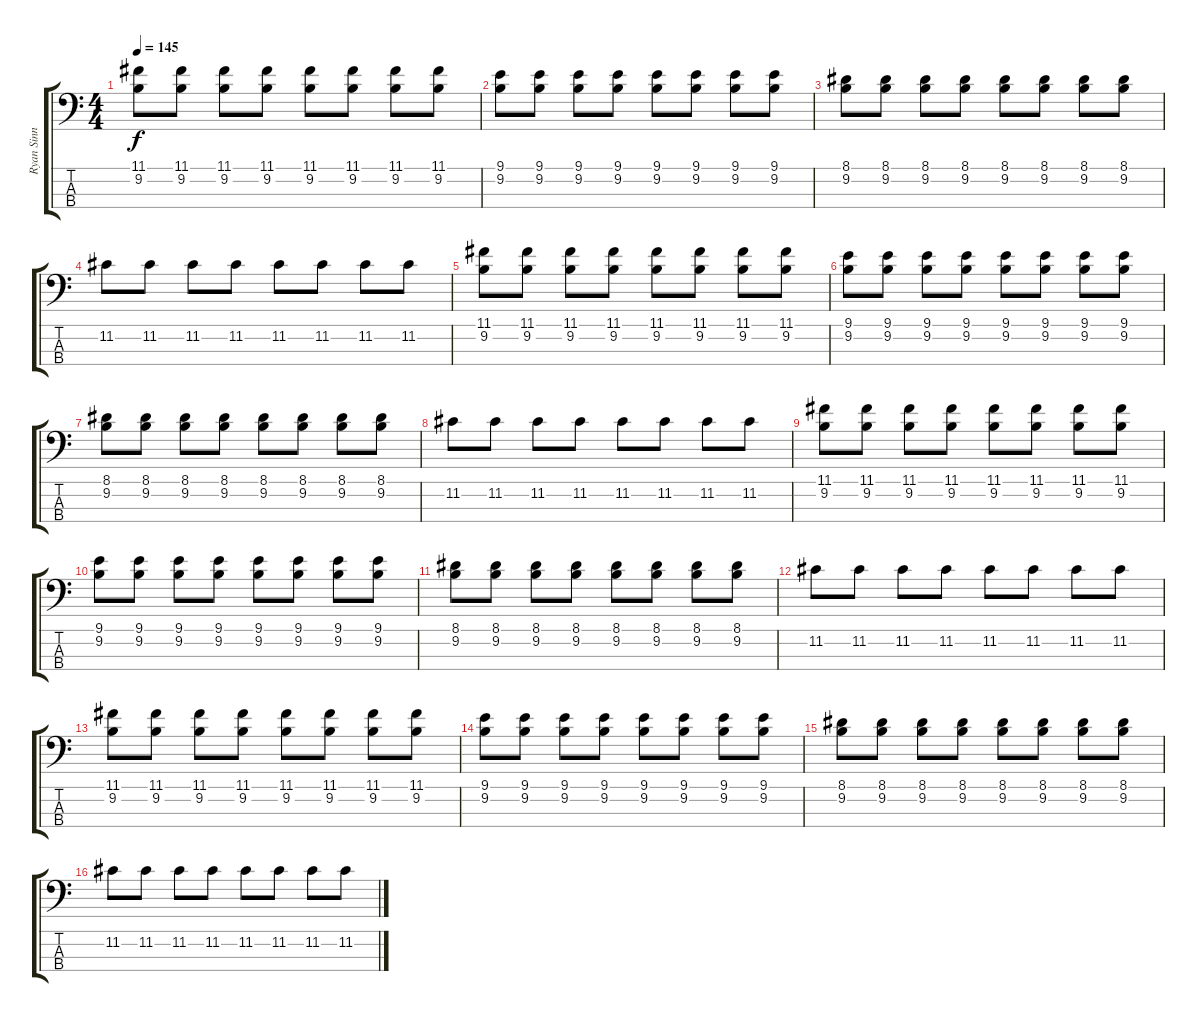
\track ("Ryan Sinn" "Ryan Sinn") {instrument electricbasspick}
\staff {score tabs}
\tuning (G2 D2 A1 E1) {hide}
\ts (4 4)
\tempo 145
\clef f4
\ks c
(11.1 9.2).8{dy f} (11.1 9.2).8 (11.1 9.2).8 (11.1 9.2).8 (11.1 9.2).8 (11.1 9.2).8 (11.1 9.2).8 (11.1 9.2).8 |
(9.1 9.2).8 (9.1 9.2).8 (9.1 9.2).8 (9.1 9.2).8 (9.1 9.2).8 (9.1 9.2).8 (9.1 9.2).8 (9.1 9.2).8 |
(8.1 9.2).8 (8.1 9.2).8 (8.1 9.2).8 (8.1 9.2).8 (8.1 9.2).8 (8.1 9.2).8 (8.1 9.2).8 (8.1 9.2).8 |
11.2.8 11.2.8 11.2.8 11.2.8 11.2.8 11.2.8 11.2.8 11.2.8 |
(11.1 9.2).8 (11.1 9.2).8 (11.1 9.2).8 (11.1 9.2).8 (11.1 9.2).8 (11.1 9.2).8 (11.1 9.2).8 (11.1 9.2).8 |
(9.1 9.2).8 (9.1 9.2).8 (9.1 9.2).8 (9.1 9.2).8 (9.1 9.2).8 (9.1 9.2).8 (9.1 9.2).8 (9.1 9.2).8 |
(8.1 9.2).8 (8.1 9.2).8 (8.1 9.2).8 (8.1 9.2).8 (8.1 9.2).8 (8.1 9.2).8 (8.1 9.2).8 (8.1 9.2).8 |
11.2.8 11.2.8 11.2.8 11.2.8 11.2.8 11.2.8 11.2.8 11.2.8 |
(11.1 9.2).8 (11.1 9.2).8 (11.1 9.2).8 (11.1 9.2).8 (11.1 9.2).8 (11.1 9.2).8 (11.1 9.2).8 (11.1 9.2).8 |
(9.1 9.2).8 (9.1 9.2).8 (9.1 9.2).8 (9.1 9.2).8 (9.1 9.2).8 (9.1 9.2).8 (9.1 9.2).8 (9.1 9.2).8 |
(8.1 9.2).8 (8.1 9.2).8 (8.1 9.2).8 (8.1 9.2).8 (8.1 9.2).8 (8.1 9.2).8 (8.1 9.2).8 (8.1 9.2).8 |
11.2.8 11.2.8 11.2.8 11.2.8 11.2.8 11.2.8 11.2.8 11.2.8 |
(11.1 9.2).8 (11.1 9.2).8 (11.1 9.2).8 (11.1 9.2).8 (11.1 9.2).8 (11.1 9.2).8 (11.1 9.2).8 (11.1 9.2).8 |
(9.1 9.2).8 (9.1 9.2).8 (9.1 9.2).8 (9.1 9.2).8 (9.1 9.2).8 (9.1 9.2).8 (9.1 9.2).8 (9.1 9.2).8 |
(8.1 9.2).8 (8.1 9.2).8 (8.1 9.2).8 (8.1 9.2).8 (8.1 9.2).8 (8.1 9.2).8 (8.1 9.2).8 (8.1 9.2).8 |
11.2.8 11.2.8 11.2.8 11.2.8 11.2.8 11.2.8 11.2.8 11.2.8
